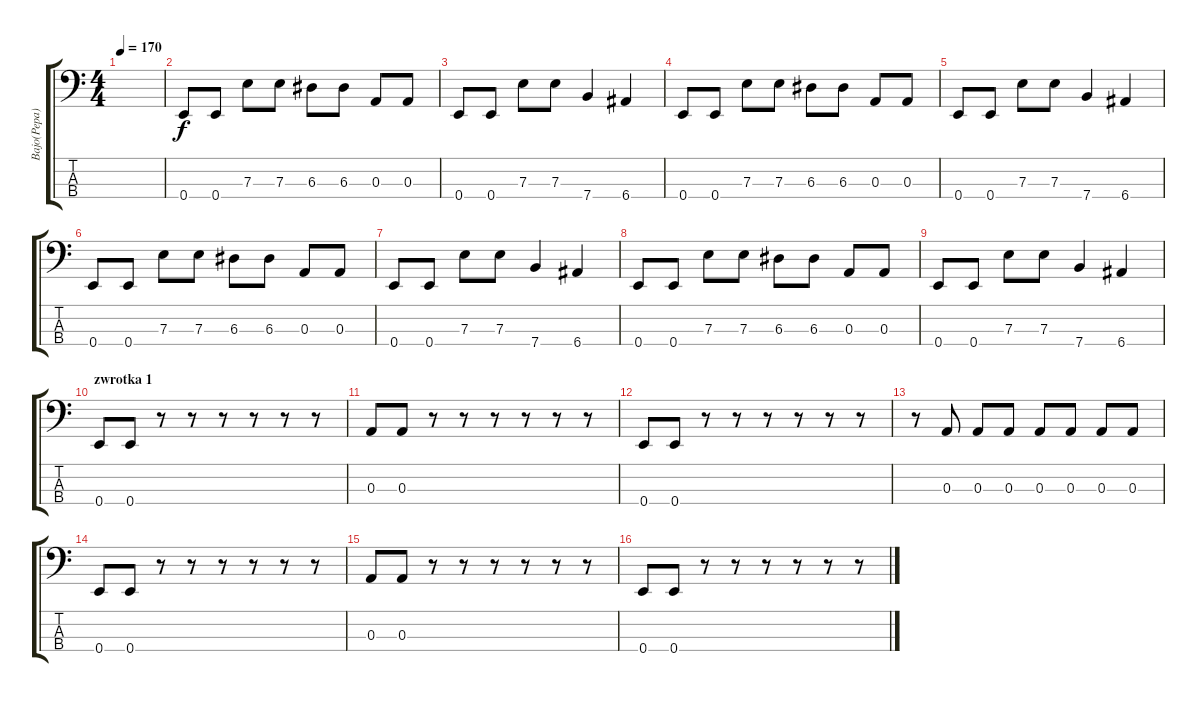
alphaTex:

\track ("Bajo(Pepa)" "Bajo(Pepa)") {instrument electricbasspick}
\staff {score tabs}
\tuning (G2 D2 A1 E1) {hide}
\ts (4 4)
\tempo 170
\clef f4
\ks c
|
0.4.8 0.4.8 7.3.8 7.3.8 6.3.8 6.3.8 0.3.8 0.3.8 |
0.4.8 0.4.8 7.3.8 7.3.8 7.4.4 6.4.4 |
0.4.8 0.4.8 7.3.8 7.3.8 6.3.8 6.3.8 0.3.8 0.3.8 |
0.4.8 0.4.8 7.3.8 7.3.8 7.4.4 6.4.4 |
0.4.8 0.4.8 7.3.8 7.3.8 6.3.8 6.3.8 0.3.8 0.3.8 |
0.4.8 0.4.8 7.3.8 7.3.8 7.4.4 6.4.4 |
0.4.8 0.4.8 7.3.8 7.3.8 6.3.8 6.3.8 0.3.8 0.3.8 |
0.4.8 0.4.8 7.3.8 7.3.8 7.4.4 6.4.4 |
\section ("" "zwrotka 1")
0.4.8 0.4.8 r.8 r.8 r.8 r.8 r.8 r.8 |
0.3.8 0.3.8 r.8 r.8 r.8 r.8 r.8 r.8 |
0.4.8 0.4.8 r.8 r.8 r.8 r.8 r.8 r.8 |
r.8 0.3.8 0.3.8 0.3.8 0.3.8 0.3.8 0.3.8 0.3.8 |
0.4.8 0.4.8 r.8 r.8 r.8 r.8 r.8 r.8 |
0.3.8 0.3.8 r.8 r.8 r.8 r.8 r.8 r.8 |
0.4.8 0.4.8 r.8 r.8 r.8 r.8 r.8 r.8
